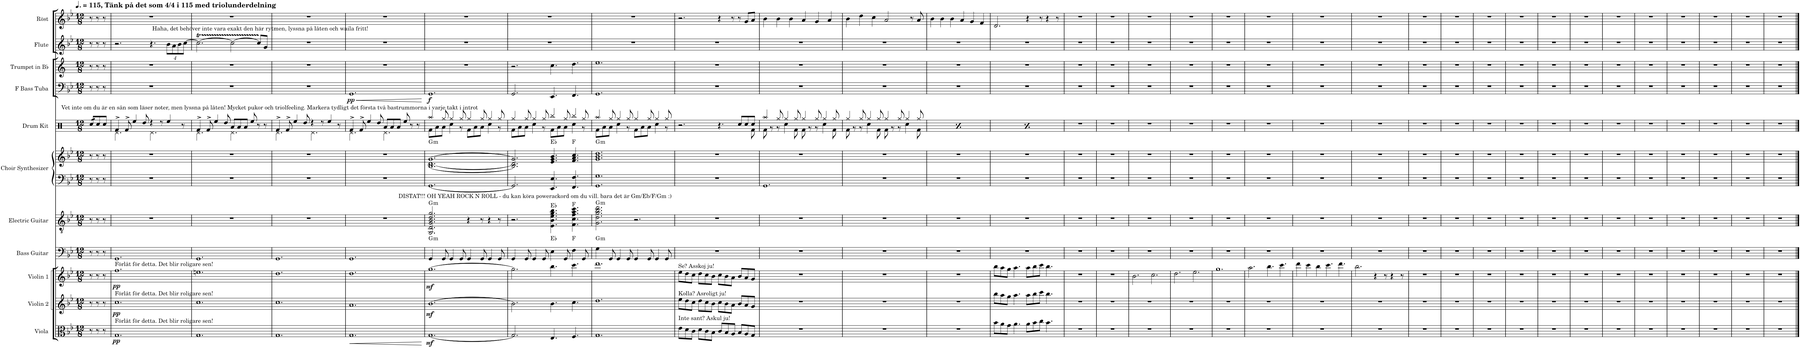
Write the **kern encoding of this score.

**kern	**dynam	**kern	**dynam	**kern	**dynam	**kern	**harte	**kern	**harte	**kern	**kern	**harte	**kern	**kern	**dynam	**kern	**kern	**kern
*part11	*part11	*part10	*part10	*part9	*part9	*part8	*part8	*part7	*part7	*part6	*part6	*part6	*part5	*part4	*part4	*part3	*part2	*part1
*staff12	*staff12	*staff11	*staff11	*staff10	*staff10	*staff9	*	*staff8	*	*staff7	*staff6	*	*staff5	*staff4	*staff4	*staff3	*staff2	*staff1
*I"Viola	*	*I"Violin 2	*	*I"Violin 1	*	*I"Bass Guitar	*	*I"Electric Guitar	*	*I"Choir Synthesizer	*	*	*I"Drum Kit	*I"F Bass Tuba	*	*I"Trumpet in Bb	*I"Flute	*I"Röst
*I'Vla.	*	*I'Vln. 2	*	*I'Vln. 1	*	*I'B. Guit.	*	*I'El. Guit.	*	*I'Synth.	*	*	*I'D. Kit	*I'F Ba. Tb.	*	*I'Tpt. in Bb	*I'Fl.	*
*clefC3	*	*clefG2	*	*clefG2	*	*clefF4	*	*clefGv2	*	*clefF4	*clefG2	*	*clefX	*clefF4	*	*clefG2	*clefG2	*clefG2
*	*	*	*	*	*	*Trd7c12	*	*	*	*	*	*	*	*	*	*Trd1c2	*	*
*k[b-e-]	*	*k[b-e-]	*	*k[b-e-]	*	*k[b-e-]	*	*k[b-e-]	*	*k[b-e-]	*k[b-e-]	*	*k[]	*k[b-e-]	*	*k[]	*k[b-e-]	*k[b-e-]
*M12/8	*	*M12/8	*	*M12/8	*	*M12/8	*	*M12/8	*	*M12/8	*M12/8	*	*M12/8	*M12/8	*	*M12/8	*M12/8	*M12/8
*MM173	*	*MM173	*	*MM173	*	*MM173	*	*MM173	*	*MM173	*MM173	*	*MM173	*MM173	*	*MM173	*MM173	*MM173
=	=	=	=	=	=	=	=	=	=	=	=	=	=	=	=	=	=	=
!	!	!	!	!	!	!	!	!	!	!	!	!	!	!	!	!	!	!LO:TX:a:B:t=, Tänk på det som 4/4 i 115 med triolunderdelning
*	*	*	*	*	*	*	*	*	*	*	*	*	*tremolo	*	*	*	*	*
8r	.	8r	.	8r	.	8r	.	8r	.	8r	8r	.	16Rcc/LL	8r	.	8r	8r	8r
.	.	.	.	.	.	.	.	.	.	.	.	.	16Rcc/	.	.	.	.	.
*	*	*	*	*	*	*	*	*	*	*	*	*	*Xtremolo	*	*	*	*	*
8r	.	8r	.	8r	.	8r	.	8r	.	8r	8r	.	8Rcc/	8r	.	8r	8r	8r
8r	.	8r	.	8r	.	8r	.	8r	.	8r	8r	.	8Rcc/J	8r	.	8r	8r	8r
=1	=1	=1	=1	=1	=1	=1	=1	=1	=1	=1	=1	=1	=1	=1	=1	=1	=1	=1
*	*	*	*	*	*	*	*	*	*	*	*	*	*^	*	*	*	*	*
!	!	!	!	!	!	!	!	!	!	!	!	!	!LO:TX:a:t=Vet inte om du är en sån som läser noter, men lyssna på låten! Mycket pukor och triolfeeling. Markera tydligt det första två bastrummorna i varje takt i introt	!	!	!	!	!	!
!	!	!	!	!LO:TX:a:t=Förlåt för detta. Det blir roligare sen!	!	!	!	!	!	!	!	!	!	!	!	!	!	!	!
!	!	!LO:TX:a:t=Förlåt för detta. Det blir roligare sen!	!	!	!	!	!	!	!	!	!	!	!	!	!	!	!	!	!
!LO:TX:a:t=Förlåt för detta. Det blir roligare sen!	!	!	!	!	!	!	!	!	!	!	!	!	!	!	!	!	!	!	!
!	!LO:DY:b	!	!LO:DY:b	!	!LO:DY:b	!	!	!	!	!	!	!	!	!	!	!	!	!	!
1.G	pp	1.cc	pp	1.ff	pp	1.GG	.	1.r	.	1.r	1.r	.	4Rf^/	4.Rd\	1.r	.	1.r	2.r	1.r
.	.	.	.	.	.	.	.	.	.	.	.	.	8Rf^/	.	.	.	.	.	.
.	.	.	.	.	.	.	.	.	.	.	.	.	4Ree/	4.ryy	.	.	.	.	.
.	.	.	.	.	.	.	.	.	.	.	.	.	8Rdd/	.	.	.	.	.	.
.	.	.	.	.	.	.	.	.	.	.	.	.	4r	4.Rd\	.	.	.	4.r	.
.	.	.	.	.	.	.	.	.	.	.	.	.	8r	.	.	.	.	.	.
*	*	*	*	*	*	*	*	*	*	*	*	*	*	*	*	*	*	*Xbrackettup	*
!	!	!	!	!	!	!	!	!	!	!	!	!	!	!	!	!	!	!LO:TX:a:t=Haha, det behöver inte vara exakt den här rytmen, lyssna på låten och waila fritt!	!
.	.	.	.	.	.	.	.	.	.	.	.	.	4Ree/	4.ryy	.	.	.	32%3b-\L	.
.	.	.	.	.	.	.	.	.	.	.	.	.	.	.	.	.	.	32%3a\	.
.	.	.	.	.	.	.	.	.	.	.	.	.	.	.	.	.	.	32%3b-\	.
.	.	.	.	.	.	.	.	.	.	.	.	.	8r	.	.	.	.	.	.
.	.	.	.	.	.	.	.	.	.	.	.	.	.	.	.	.	.	[32%3cc\J	.
=2	=2	=2	=2	=2	=2	=2	=2	=2	=2	=2	=2	=2	=2	=2	=2	=2	=2	=2	=2
1.G	.	1.cc	.	1.een	.	1.GG	.	1.r	.	1.r	1.r	.	4Rf^/	4.Rd\	1.r	.	1.r	2.ccT\_	1.r
.	.	.	.	.	.	.	.	.	.	.	.	.	8Rf^/	.	.	.	.	.	.
.	.	.	.	.	.	.	.	.	.	.	.	.	4Ree/	4.ryy	.	.	.	.	.
.	.	.	.	.	.	.	.	.	.	.	.	.	8Rdd/	.	.	.	.	.	.
.	.	.	.	.	.	.	.	.	.	.	.	.	8Ra/L	4.Rd\	.	.	.	2ccTTT\_	.
.	.	.	.	.	.	.	.	.	.	.	.	.	8Ra/	.	.	.	.	.	.
.	.	.	.	.	.	.	.	.	.	.	.	.	8Ra/J	.	.	.	.	.	.
.	.	.	.	.	.	.	.	.	.	.	.	.	8Ree/	4.ryy	.	.	.	.	.
.	.	.	.	.	.	.	.	.	.	.	.	.	8r	.	.	.	.	8cc/L]	.
.	.	.	.	.	.	.	.	.	.	.	.	.	8r	.	.	.	.	8g/J	.
=3	=3	=3	=3	=3	=3	=3	=3	=3	=3	=3	=3	=3	=3	=3	=3	=3	=3	=3	=3
1.G	.	1.cc	.	1.dd	.	1.GG	.	1.r	.	1.r	1.r	.	4Rf^/	4.Rd\	1.r	.	1.r	1.r	1.r
.	.	.	.	.	.	.	.	.	.	.	.	.	8Rf^/	.	.	.	.	.	.
.	.	.	.	.	.	.	.	.	.	.	.	.	4Ree/	4.ryy	.	.	.	.	.
.	.	.	.	.	.	.	.	.	.	.	.	.	8Rdd/	.	.	.	.	.	.
.	.	.	.	.	.	.	.	.	.	.	.	.	4r	4.Rd\	.	.	.	.	.
.	.	.	.	.	.	.	.	.	.	.	.	.	8r	.	.	.	.	.	.
.	.	.	.	.	.	.	.	.	.	.	.	.	4Ree/	4.ryy	.	.	.	.	.
.	.	.	.	.	.	.	.	.	.	.	.	.	8r	.	.	.	.	.	.
=4	=4	=4	=4	=4	=4	=4	=4	=4	=4	=4	=4	=4	=4	=4	=4	=4	=4	=4	=4
!	!LO:HP:b	!	!	!	!	!	!	!	!	!	!	!	!	!	!	!LO:HP:b	!	!	!
!	!	!	!	!	!	!	!	!	!	!	!	!	!	!	!	!LO:DY:n=1:b	!	!	!
1.G	<	1.a	.	1.dd	.	1.GG	.	1.r	.	1.r	1.r	.	4Rf^/	4.Rd\	1.GG	< pp	1.r	1.r	1.r
.	.	.	.	.	.	.	.	.	.	.	.	.	8Rf^/	.	.	.	.	.	.
.	.	.	.	.	.	.	.	.	.	.	.	.	4Ree/	4.ryy	.	.	.	.	.
.	.	.	.	.	.	.	.	.	.	.	.	.	8Rdd/	.	.	.	.	.	.
.	.	.	.	.	.	.	.	.	.	.	.	.	8Ra/L	4.Rd\	.	.	.	.	.
.	.	.	.	.	.	.	.	.	.	.	.	.	8Ra/	.	.	.	.	.	.
.	.	.	.	.	.	.	.	.	.	.	.	.	8Ra/J	.	.	.	.	.	.
.	.	.	.	.	.	.	.	.	.	.	.	.	8Ree/	4.ryy	.	.	.	.	.
.	.	.	.	.	.	.	.	.	.	.	.	.	8r	.	.	.	.	.	.
.	.	.	.	.	.	.	.	.	.	.	.	.	8r	.	.	.	.	.	.
*	*	*	*	*	*	*	*	*	*	*	*	*	*v	*v	*	*	*	*	*
.	[	.	.	.	.	.	.	.	.	.	.	.	.	.	[	.	.	.
=5	=5	=5	=5	=5	=5	=5	=5	=5	=5	=5	=5	=5	=5	=5	=5	=5	=5	=5
*	*	*	*	*	*	*	*	*	*	*	*	*	*^	*	*	*	*	*
!	!	!	!	!	!	!	!	!LO:TX:a:t=DISTAT!!! OH YEAH ROCK N ROLL - du kan köra powerackord om du vill. bara det är Gm/Eb/F/Gm &colon;)	!	!	!	!	!	!	!	!	!	!	!
!	!LO:DY:b	!	!LO:DY:b	!	!LO:DY:b	!	!LO:H:kt=m	!	!LO:H:kt=m	!	!	!LO:H:kt=m	!	!	!	!LO:DY:b	!	!	!
[1.G	mf	[1.b-	mf	[1.gg	mf	4GG/	G:min	2.GG/ 2.D/ 2.G/ 2.B-/ 2.d/ 2.g/	G:min	[1.GG	[1.B- [1.d [1.g	G:min	4Raa/	8Rf\L	1.GG	f	1.r	1.r	1.r
.	.	.	.	.	.	.	.	.	.	.	.	.	.	8Ra\	.	.	.	.	.
.	.	.	.	.	.	8GG/	.	.	.	.	.	.	8Rgg/	8Ra\J	.	.	.	.	.
.	.	.	.	.	.	4GG/	.	.	.	.	.	.	4Rgg/	4Rcc\	.	.	.	.	.
.	.	.	.	.	.	8GG/	.	.	.	.	.	.	8Rgg/	8r	.	.	.	.	.
.	.	.	.	.	.	4GG/	.	4r	.	.	.	.	4Rgg/	8Rf\L	.	.	.	.	.
.	.	.	.	.	.	.	.	.	.	.	.	.	.	8Ra\	.	.	.	.	.
.	.	.	.	.	.	8GG/	.	8r	.	.	.	.	8Rgg/	8Ra\J	.	.	.	.	.
.	.	.	.	.	.	4GG/	.	4r	.	.	.	.	4Rgg/	4Rcc\	.	.	.	.	.
.	.	.	.	.	.	8GG/	.	8r	.	.	.	.	8Rgg/	8r	.	.	.	.	.
=6	=6	=6	=6	=6	=6	=6	=6	=6	=6	=6	=6	=6	=6	=6	=6	=6	=6	=6	=6
2.G/]	.	2.b-\]	.	2.gg\]	.	4GG/	.	2.r	.	2.GG/]	2.B-/] 2.d/] 2.g/]	.	4Rgg/	8Rf\L	2.GG/	.	2.r	1.r	1.r
.	.	.	.	.	.	.	.	.	.	.	.	.	.	8Ra\	.	.	.	.	.
.	.	.	.	.	.	8GG/	.	.	.	.	.	.	8Rgg/	8Ra\J	.	.	.	.	.
.	.	.	.	.	.	4GG/	.	.	.	.	.	.	4Rgg/	4Rcc\	.	.	.	.	.
.	.	.	.	.	.	8GG/	.	.	.	.	.	.	8Rgg/	8r	.	.	.	.	.
4.E-/	.	4.b-\	.	4.bb-\	.	4E-\	Eb:maj	4.E-\ 4.B-\ 4.e-\ 4.g\ 4.b-\	Eb:maj	4.EE-/ 4.E-/	4.e-/ 4.g/ 4.b-/	Eb:maj	4Rbb/	8Rf\L	4.EE-/	.	4.cc\	.	.
.	.	.	.	.	.	.	.	.	.	.	.	.	.	8Ra\	.	.	.	.	.
.	.	.	.	.	.	8GG/	.	.	.	.	.	.	8Rgg/	8Ra\J	.	.	.	.	.
4.F/	.	4.cc\	.	4.ccc\	.	4F\	F:maj	4.F\ 4.c\ 4.f\ 4.a\ 4.cc\	F:maj	4.FF/ 4.F/	4.f/ 4.a/ 4.cc/	F:maj	4Rbb/	4Rcc\	4.FF/	.	4.dd\	.	.
.	.	.	.	.	.	8GG/	.	.	.	.	.	.	8Rgg/	8r	.	.	.	.	.
=7	=7	=7	=7	=7	=7	=7	=7	=7	=7	=7	=7	=7	=7	=7	=7	=7	=7	=7	=7
!	!	!	!	!	!	!	!LO:H:kt=m	!	!LO:H:kt=m	!	!	!LO:H:kt=m	!	!	!	!	!	!	!
1.G	.	1.dd	.	1.ddd	.	4G\	G:min	2.G\ 2.d\ 2.g\ 2.b-\ 2.dd\	G:min	1.GG 1.G	1.g 1.b- 1.dd	G:min	4Raa/	8Rf\L	1.GG	.	1.ee	1.r	1.r
.	.	.	.	.	.	.	.	.	.	.	.	.	.	8Ra\	.	.	.	.	.
.	.	.	.	.	.	8GG/	.	.	.	.	.	.	8Rgg/	8Ra\J	.	.	.	.	.
.	.	.	.	.	.	4GG/	.	.	.	.	.	.	4Rgg/	4Rcc\	.	.	.	.	.
.	.	.	.	.	.	8GG/	.	.	.	.	.	.	8Rgg/	8r	.	.	.	.	.
.	.	.	.	.	.	4GG/	.	2.r	.	.	.	.	4Rgg/	8Rf\L	.	.	.	.	.
.	.	.	.	.	.	.	.	.	.	.	.	.	.	8Ra\	.	.	.	.	.
.	.	.	.	.	.	8GG/	.	.	.	.	.	.	8Rgg/	8Ra\J	.	.	.	.	.
.	.	.	.	.	.	4GG/	.	.	.	.	.	.	4Rgg/	4Rcc\	.	.	.	.	.
.	.	.	.	.	.	8GG/	.	.	.	.	.	.	8Rgg/	8r	.	.	.	.	.
=8	=8	=8	=8	=8	=8	=8	=8	=8	=8	=8	=8	=8	=8	=8	=8	=8	=8	=8	=8
!	!	!	!	!LO:TX:a:t=Se? Asskoj ju!	!	!	!	!	!	!	!	!	!	!	!	!	!	!	!
!	!	!LO:TX:a:t=Kolla? Asroligt ju!	!	!	!	!	!	!	!	!	!	!	!	!	!	!	!	!	!
!LO:TX:a:t=Inte sant? Askul ju!	!	!	!	!	!	!	!	!	!	!	!	!	!	!	!	!	!	!	!
8e-\L	.	8ee-\L	.	8ee-\L	.	1.r	.	1.r	.	1.r	1.r	.	2.r	4.ryy	1.r	.	1.r	1.r	2.r
8d\	.	8dd\	.	8dd\	.	.	.	.	.	.	.	.	.	.	.	.	.	.	.
8c\J	.	8cc\J	.	8cc\J	.	.	.	.	.	.	.	.	.	.	.	.	.	.	.
*	*	*	*	*	*	*	*	*	*	*	*	*	*v	*v	*	*	*	*	*
8d\L	.	8dd\L	.	8dd\L	.	.	.	.	.	.	.	.	.	.	.	.	.	.
8c\	.	8cc\	.	8cc\	.	.	.	.	.	.	.	.	.	.	.	.	.	.
8B-\J	.	8b-\J	.	8b-\J	.	.	.	.	.	.	.	.	.	.	.	.	.	.
8c/L	.	8cc\L	.	8cc\L	.	.	.	.	.	.	.	.	4.r	.	.	.	.	4r
8B-/	.	8b-\	.	8b-\	.	.	.	.	.	.	.	.	.	.	.	.	.	.
8A/J	.	8a\J	.	8a\J	.	.	.	.	.	.	.	.	.	.	.	.	.	8r
8B-/L	.	8b-/L	.	8b-/L	.	.	.	.	.	.	.	.	8Rcc/L	.	.	.	.	8r
8A/	.	8a/	.	8a/	.	.	.	.	.	.	.	.	8Rcc/	.	.	.	.	8g/L
*	*	*	*	*	*	*	*	*	*	*	*	*	*^	*	*	*	*	*
8G/J	.	8g/J	.	8g/J	.	.	.	.	.	.	.	.	8Rcc/J	8Rf\	.	.	.	.	8a/J
=9	=9	=9	=9	=9	=9	=9	=9	=9	=9	=9	=9	=9	=9	=9	=9	=9	=9	=9	=9
1.r	.	1.r	.	1.r	.	1.r	.	1.r	.	1.GG	1.r	.	4Raa/	8Rf\	1.r	.	1.r	1.r	4b-\
.	.	.	.	.	.	.	.	.	.	.	.	.	.	8r	.	.	.	.	.
.	.	.	.	.	.	.	.	.	.	.	.	.	8Rgg/	8r	.	.	.	.	4b-\
.	.	.	.	.	.	.	.	.	.	.	.	.	4Rgg/	4Rcc\	.	.	.	.	.
.	.	.	.	.	.	.	.	.	.	.	.	.	.	.	.	.	.	.	4b-\
.	.	.	.	.	.	.	.	.	.	.	.	.	8Rgg/	8Rf\	.	.	.	.	.
.	.	.	.	.	.	.	.	.	.	.	.	.	4Rgg/	8Rf\	.	.	.	.	4a/
.	.	.	.	.	.	.	.	.	.	.	.	.	.	8r	.	.	.	.	.
.	.	.	.	.	.	.	.	.	.	.	.	.	8Rgg/	8r	.	.	.	.	4g/
.	.	.	.	.	.	.	.	.	.	.	.	.	4Rgg/	4Rcc\	.	.	.	.	.
.	.	.	.	.	.	.	.	.	.	.	.	.	.	.	.	.	.	.	4a/
.	.	.	.	.	.	.	.	.	.	.	.	.	8Rgg/	8Rf\	.	.	.	.	.
=10	=10	=10	=10	=10	=10	=10	=10	=10	=10	=10	=10	=10	=10	=10	=10	=10	=10	=10	=10
1.r	.	1.r	.	1.r	.	1.r	.	1.r	.	1.r	1.r	.	4Rgg/	8Rf\	1.r	.	1.r	1.r	4b-\
.	.	.	.	.	.	.	.	.	.	.	.	.	.	8r	.	.	.	.	.
.	.	.	.	.	.	.	.	.	.	.	.	.	8Rgg/	8r	.	.	.	.	4dd\
.	.	.	.	.	.	.	.	.	.	.	.	.	4Rgg/	4Rcc\	.	.	.	.	.
.	.	.	.	.	.	.	.	.	.	.	.	.	.	.	.	.	.	.	4cc\
.	.	.	.	.	.	.	.	.	.	.	.	.	8Rgg/	8Rf\	.	.	.	.	.
.	.	.	.	.	.	.	.	.	.	.	.	.	4Rgg/	8Rf\	.	.	.	.	2a/
.	.	.	.	.	.	.	.	.	.	.	.	.	.	8r	.	.	.	.	.
.	.	.	.	.	.	.	.	.	.	.	.	.	8Rgg/	8r	.	.	.	.	.
.	.	.	.	.	.	.	.	.	.	.	.	.	4Rgg/	4Rcc\	.	.	.	.	.
.	.	.	.	.	.	.	.	.	.	.	.	.	.	.	.	.	.	.	8r
.	.	.	.	.	.	.	.	.	.	.	.	.	8Rgg/	8Rf\	.	.	.	.	8a/
=11	=11	=11	=11	=11	=11	=11	=11	=11	=11	=11	=11	=11	=11	=11	=11	=11	=11	=11	=11
1.r	.	1.r	.	1.r	.	1.r	.	1.r	.	1.r	1.r	.	4Rgg/	8Rf\	1.r	.	1.r	1.r	4b-\
.	.	.	.	.	.	.	.	.	.	.	.	.	.	8r	.	.	.	.	.
.	.	.	.	.	.	.	.	.	.	.	.	.	8Rgg/	8r	.	.	.	.	4b-\
.	.	.	.	.	.	.	.	.	.	.	.	.	4Rgg/	4Rcc\	.	.	.	.	.
.	.	.	.	.	.	.	.	.	.	.	.	.	.	.	.	.	.	.	4b-\
.	.	.	.	.	.	.	.	.	.	.	.	.	8Rgg/	8Rf\	.	.	.	.	.
.	.	.	.	.	.	.	.	.	.	.	.	.	4Rgg/	8Rf\	.	.	.	.	4a/
.	.	.	.	.	.	.	.	.	.	.	.	.	.	8r	.	.	.	.	.
.	.	.	.	.	.	.	.	.	.	.	.	.	8Rgg/	8r	.	.	.	.	4g/
.	.	.	.	.	.	.	.	.	.	.	.	.	4Rgg/	4Rcc\	.	.	.	.	.
.	.	.	.	.	.	.	.	.	.	.	.	.	.	.	.	.	.	.	4f/
.	.	.	.	.	.	.	.	.	.	.	.	.	8Rgg/	8Rf\	.	.	.	.	.
=12	=12	=12	=12	=12	=12	=12	=12	=12	=12	=12	=12	=12	=12	=12	=12	=12	=12	=12	=12
8b-\L	.	8bb-\L	.	8bb-\L	.	1.r	.	1.r	.	1.r	1.r	.	4Rgg/	8Rf\	1.r	.	1.r	1.r	2.d/
8a\	.	8aa\	.	8aa\	.	.	.	.	.	.	.	.	.	8r	.	.	.	.	.
8g\J	.	8gg\J	.	8gg\J	.	.	.	.	.	.	.	.	8Rgg/	8r	.	.	.	.	.
4.a\	.	4.aa\	.	4.aa\	.	.	.	.	.	.	.	.	4Rgg/	4Rcc\	.	.	.	.	.
.	.	.	.	.	.	.	.	.	.	.	.	.	8Rgg/	8Rf\	.	.	.	.	.
8a\L	.	8aa\L	.	8aa\L	.	.	.	.	.	.	.	.	4Rgg/	8Rf\	.	.	.	.	4r
8b-\	.	8bb-\	.	8bb-\	.	.	.	.	.	.	.	.	.	8r	.	.	.	.	.
8cc\J	.	8ccc\J	.	8ccc\J	.	.	.	.	.	.	.	.	8Rgg/	8r	.	.	.	.	8r
4.b-\	.	4.bb-\	.	4.bb-\	.	.	.	.	.	.	.	.	4Rgg/	4Rcc\	.	.	.	.	4r
.	.	.	.	.	.	.	.	.	.	.	.	.	8Rgg/	8Rf\	.	.	.	.	8r
*	*	*	*	*	*	*	*	*	*	*	*	*	*v	*v	*	*	*	*	*
=13	=13	=13	=13	=13	=13	=13	=13	=13	=13	=13	=13	=13	=13	=13	=13	=13	=13	=13
1.r	.	1.r	.	1.r	.	1.r	.	1.r	.	1.r	1.r	.	1.r	1.r	.	1.r	1.r	1.r
=14	=14	=14	=14	=14	=14	=14	=14	=14	=14	=14	=14	=14	=14	=14	=14	=14	=14	=14
1.r	.	1.r	.	1.r	.	1.r	.	1.r	.	1.r	1.r	.	1.r	1.r	.	1.r	1.r	1.r
=15	=15	=15	=15	=15	=15	=15	=15	=15	=15	=15	=15	=15	=15	=15	=15	=15	=15	=15
1.r	.	1.r	.	2.b-\	.	1.r	.	1.r	.	1.r	1.r	.	1.r	1.r	.	1.r	1.r	1.r
.	.	.	.	2.cc\	.	.	.	.	.	.	.	.	.	.	.	.	.	.
=16	=16	=16	=16	=16	=16	=16	=16	=16	=16	=16	=16	=16	=16	=16	=16	=16	=16	=16
1.r	.	1.r	.	2.dd\	.	1.r	.	1.r	.	1.r	1.r	.	1.r	1.r	.	1.r	1.r	1.r
.	.	.	.	2.ee-\	.	.	.	.	.	.	.	.	.	.	.	.	.	.
=17	=17	=17	=17	=17	=17	=17	=17	=17	=17	=17	=17	=17	=17	=17	=17	=17	=17	=17
1.r	.	1.r	.	1.gg	.	1.r	.	1.r	.	1.r	1.r	.	1.r	1.r	.	1.r	1.r	1.r
=18	=18	=18	=18	=18	=18	=18	=18	=18	=18	=18	=18	=18	=18	=18	=18	=18	=18	=18
1.r	.	1.r	.	2.aa\	.	1.r	.	1.r	.	1.r	1.r	.	1.r	1.r	.	1.r	1.r	1.r
.	.	.	.	4.bb-\	.	.	.	.	.	.	.	.	.	.	.	.	.	.
.	.	.	.	4.ccc\	.	.	.	.	.	.	.	.	.	.	.	.	.	.
=19	=19	=19	=19	=19	=19	=19	=19	=19	=19	=19	=19	=19	=19	=19	=19	=19	=19	=19
1.r	.	1.r	.	4ddd\	.	1.r	.	1.r	.	1.r	1.r	.	1.r	1.r	.	1.r	1.r	1.r
.	.	.	.	4ccc\	.	.	.	.	.	.	.	.	.	.	.	.	.	.
.	.	.	.	4bb-\	.	.	.	.	.	.	.	.	.	.	.	.	.	.
.	.	.	.	4.ccc\	.	.	.	.	.	.	.	.	.	.	.	.	.	.
.	.	.	.	4.ddd\	.	.	.	.	.	.	.	.	.	.	.	.	.	.
=20	=20	=20	=20	=20	=20	=20	=20	=20	=20	=20	=20	=20	=20	=20	=20	=20	=20	=20
1.r	.	1.r	.	2.bb-\	.	1.r	.	1.r	.	1.r	1.r	.	1.r	1.r	.	1.r	1.r	1.r
.	.	.	.	4r	.	.	.	.	.	.	.	.	.	.	.	.	.	.
.	.	.	.	8r	.	.	.	.	.	.	.	.	.	.	.	.	.	.
.	.	.	.	4r	.	.	.	.	.	.	.	.	.	.	.	.	.	.
.	.	.	.	8r	.	.	.	.	.	.	.	.	.	.	.	.	.	.
=21	=21	=21	=21	=21	=21	=21	=21	=21	=21	=21	=21	=21	=21	=21	=21	=21	=21	=21
1.r	.	1.r	.	1.r	.	1.r	.	1.r	.	1.r	1.r	.	1.r	1.r	.	1.r	1.r	1.r
=22	=22	=22	=22	=22	=22	=22	=22	=22	=22	=22	=22	=22	=22	=22	=22	=22	=22	=22
1.r	.	1.r	.	1.r	.	1.r	.	1.r	.	1.r	1.r	.	1.r	1.r	.	1.r	1.r	1.r
=23	=23	=23	=23	=23	=23	=23	=23	=23	=23	=23	=23	=23	=23	=23	=23	=23	=23	=23
1.r	.	1.r	.	1.r	.	1.r	.	1.r	.	1.r	1.r	.	1.r	1.r	.	1.r	1.r	1.r
=24	=24	=24	=24	=24	=24	=24	=24	=24	=24	=24	=24	=24	=24	=24	=24	=24	=24	=24
1.r	.	1.r	.	1.r	.	1.r	.	1.r	.	1.r	1.r	.	1.r	1.r	.	1.r	1.r	1.r
=25	=25	=25	=25	=25	=25	=25	=25	=25	=25	=25	=25	=25	=25	=25	=25	=25	=25	=25
1.r	.	1.r	.	1.r	.	1.r	.	1.r	.	1.r	1.r	.	1.r	1.r	.	1.r	1.r	1.r
=26	=26	=26	=26	=26	=26	=26	=26	=26	=26	=26	=26	=26	=26	=26	=26	=26	=26	=26
1.r	.	1.r	.	1.r	.	1.r	.	1.r	.	1.r	1.r	.	1.r	1.r	.	1.r	1.r	1.r
=27	=27	=27	=27	=27	=27	=27	=27	=27	=27	=27	=27	=27	=27	=27	=27	=27	=27	=27
1.r	.	1.r	.	1.r	.	1.r	.	1.r	.	1.r	1.r	.	1.r	1.r	.	1.r	1.r	1.r
=28	=28	=28	=28	=28	=28	=28	=28	=28	=28	=28	=28	=28	=28	=28	=28	=28	=28	=28
1.r	.	1.r	.	1.r	.	1.r	.	1.r	.	1.r	1.r	.	1.r	1.r	.	1.r	1.r	1.r
=29	=29	=29	=29	=29	=29	=29	=29	=29	=29	=29	=29	=29	=29	=29	=29	=29	=29	=29
1.r	.	1.r	.	1.r	.	1.r	.	1.r	.	1.r	1.r	.	1.r	1.r	.	1.r	1.r	1.r
=30	=30	=30	=30	=30	=30	=30	=30	=30	=30	=30	=30	=30	=30	=30	=30	=30	=30	=30
1.r	.	1.r	.	1.r	.	1.r	.	1.r	.	1.r	1.r	.	1.r	1.r	.	1.r	1.r	1.r
=31	=31	=31	=31	=31	=31	=31	=31	=31	=31	=31	=31	=31	=31	=31	=31	=31	=31	=31
1.r	.	1.r	.	1.r	.	1.r	.	1.r	.	1.r	1.r	.	1.r	1.r	.	1.r	1.r	1.r
=32	=32	=32	=32	=32	=32	=32	=32	=32	=32	=32	=32	=32	=32	=32	=32	=32	=32	=32
1.r	.	1.r	.	1.r	.	1.r	.	1.r	.	1.r	1.r	.	1.r	1.r	.	1.r	1.r	1.r
==	==	==	==	==	==	==	==	==	==	==	==	==	==	==	==	==	==	==
*-	*-	*-	*-	*-	*-	*-	*-	*-	*-	*-	*-	*-	*-	*-	*-	*-	*-	*-
